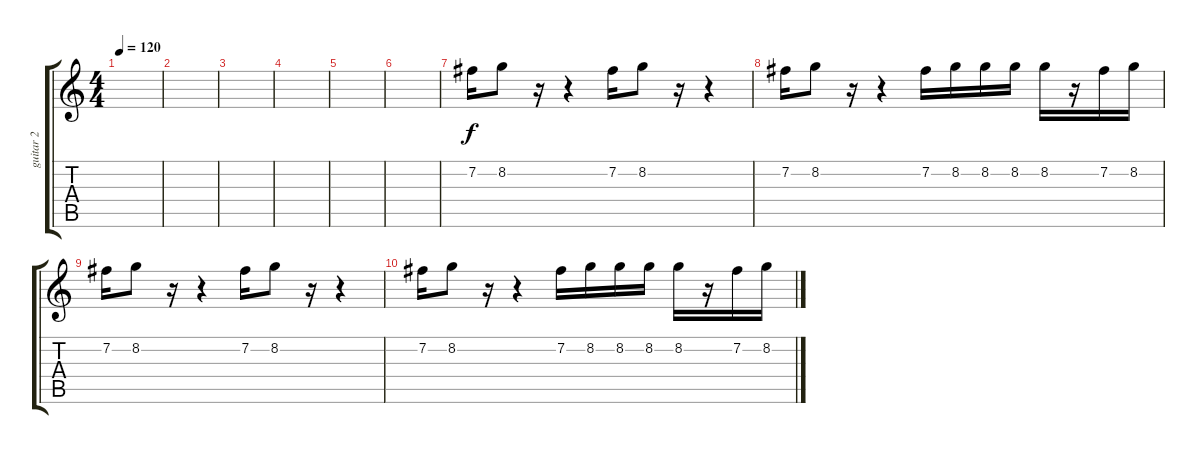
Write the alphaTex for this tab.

\track ("guitar 2" "guitar 2") {instrument electricguitarclean}
\staff {score tabs}
\tuning (E4 B3 G3 D3 A2 E2) {hide}
\ts (4 4)
\tempo 120
\clef g2
\ks c
|
|
|
|
|
|
7.2.16 8.2.8 r.16 r.4 7.2.16 8.2.8 r.16 r.4 |
7.2.16 8.2.8 r.16 r.4 7.2.16 8.2.16 8.2.16 8.2.16 8.2.16 r.16 7.2.16 8.2.16 |
7.2.16 8.2.8 r.16 r.4 7.2.16 8.2.8 r.16 r.4 |
7.2.16 8.2.8 r.16 r.4 7.2.16 8.2.16 8.2.16 8.2.16 8.2.16 r.16 7.2.16 8.2.16
